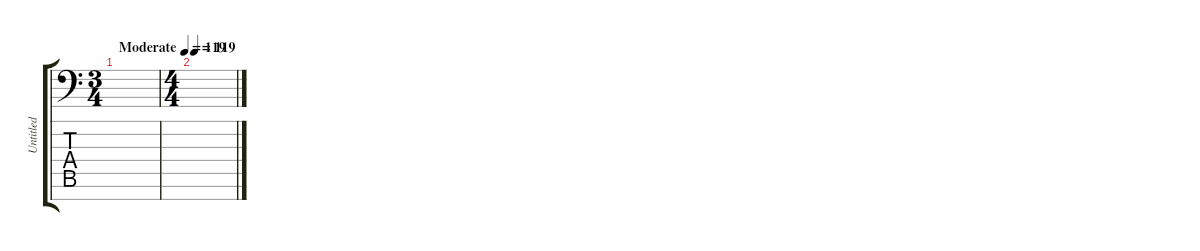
\track ("Untitled" "Untitled") {instrument overdrivenguitar}
\staff {score tabs}
\tuning (A3 E3 C3 G2 D2 A1 C-1) {hide}
\ts (3 4)
\tempo (119 "Moderate")
\clef f4
\ks c
|
\ts (4 4)
\tempo 119
